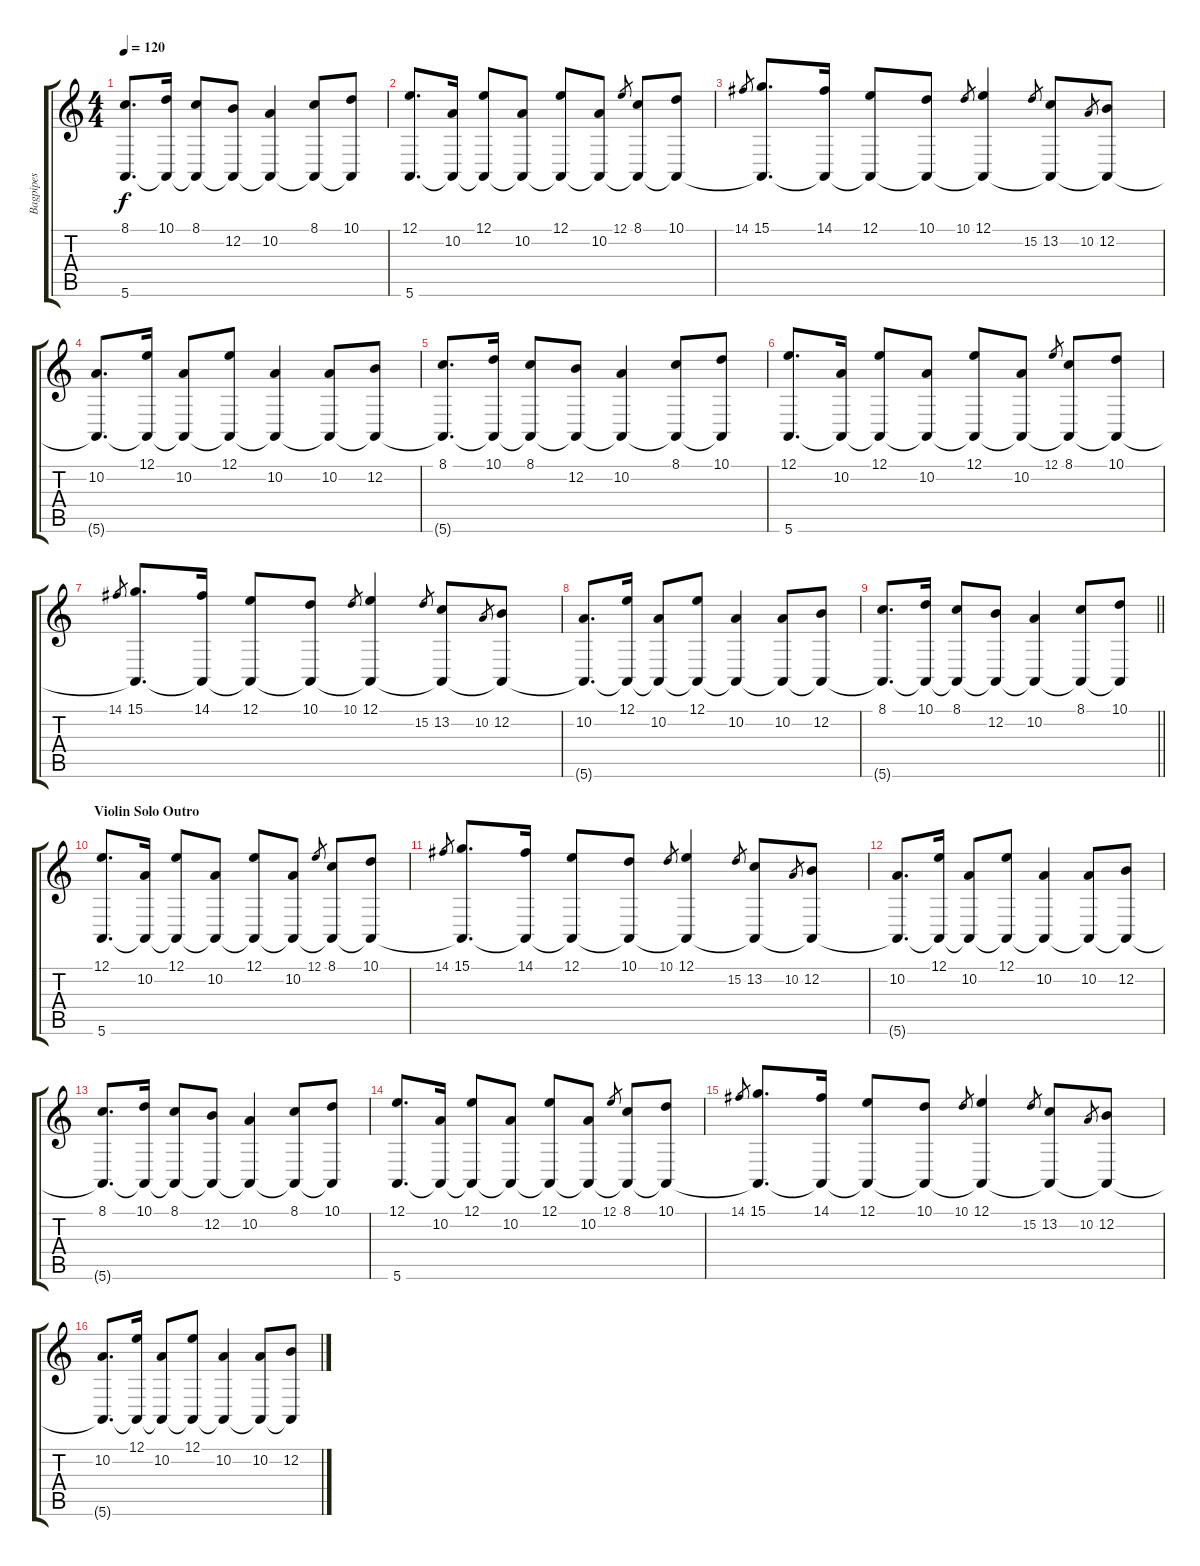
\track ("Bagpipes" "Bagpipes") {instrument bagpipe}
\staff {score tabs}
\tuning (E4 B3 G3 D3 A2 E2) {hide}
\ts (4 4)
\tempo 120
\clef g2
\ks c
(8.1 5.6{t}).8{d dy f} (10.1 5.6{t}).16 (8.1 5.6{t}).8 (12.2 5.6{t}).8 (10.2 5.6{t}).4 (8.1 5.6{t}).8 (10.1 5.6{t}).8 |
(12.1 5.6).8{d} (10.2 5.6{t}).16 (12.1 5.6{t}).8 (10.2 5.6{t}).8 (12.1 5.6{t}).8 (10.2 5.6{t}).8 12.1.8{gr} (8.1 5.6{t}).8 (10.1 5.6{t}).8 |
14.1.8{gr} (15.1 5.6{t}).8{d} (14.1 5.6{t}).16 (12.1 5.6{t}).8 (10.1 5.6{t}).8 10.1.8{gr} (12.1 5.6{t}).4 15.2.8{gr} (13.2 5.6{t}).8 10.2.8{gr} (12.2 5.6{t}).8 |
(10.2 5.6{t}).8{d} (12.1 5.6{t}).16 (10.2 5.6{t}).8 (12.1 5.6{t}).8 (10.2 5.6{t}).4 (10.2 5.6{t}).8 (12.2 5.6{t}).8 |
(8.1 5.6{t}).8{d} (10.1 5.6{t}).16 (8.1 5.6{t}).8 (12.2 5.6{t}).8 (10.2 5.6{t}).4 (8.1 5.6{t}).8 (10.1 5.6{t}).8 |
(12.1 5.6).8{d} (10.2 5.6{t}).16 (12.1 5.6{t}).8 (10.2 5.6{t}).8 (12.1 5.6{t}).8 (10.2 5.6{t}).8 12.1.8{gr} (8.1 5.6{t}).8 (10.1 5.6{t}).8 |
14.1.8{gr} (15.1 5.6{t}).8{d} (14.1 5.6{t}).16 (12.1 5.6{t}).8 (10.1 5.6{t}).8 10.1.8{gr} (12.1 5.6{t}).4 15.2.8{gr} (13.2 5.6{t}).8 10.2.8{gr} (12.2 5.6{t}).8 |
(10.2 5.6{t}).8{d} (12.1 5.6{t}).16 (10.2 5.6{t}).8 (12.1 5.6{t}).8 (10.2 5.6{t}).4 (10.2 5.6{t}).8 (12.2 5.6{t}).8 |
\barLineRight lightlight
(8.1 5.6{t}).8{d} (10.1 5.6{t}).16 (8.1 5.6{t}).8 (12.2 5.6{t}).8 (10.2 5.6{t}).4 (8.1 5.6{t}).8 (10.1 5.6{t}).8 |
\section ("" "Violin Solo Outro")
(12.1 5.6).8{d} (10.2 5.6{t}).16 (12.1 5.6{t}).8 (10.2 5.6{t}).8 (12.1 5.6{t}).8 (10.2 5.6{t}).8 12.1.8{gr} (8.1 5.6{t}).8 (10.1 5.6{t}).8 |
14.1.8{gr} (15.1 5.6{t}).8{d} (14.1 5.6{t}).16 (12.1 5.6{t}).8 (10.1 5.6{t}).8 10.1.8{gr} (12.1 5.6{t}).4 15.2.8{gr} (13.2 5.6{t}).8 10.2.8{gr} (12.2 5.6{t}).8 |
(10.2 5.6{t}).8{d} (12.1 5.6{t}).16 (10.2 5.6{t}).8 (12.1 5.6{t}).8 (10.2 5.6{t}).4 (10.2 5.6{t}).8 (12.2 5.6{t}).8 |
(8.1 5.6{t}).8{d} (10.1 5.6{t}).16 (8.1 5.6{t}).8 (12.2 5.6{t}).8 (10.2 5.6{t}).4 (8.1 5.6{t}).8 (10.1 5.6{t}).8 |
(12.1 5.6).8{d} (10.2 5.6{t}).16 (12.1 5.6{t}).8 (10.2 5.6{t}).8 (12.1 5.6{t}).8 (10.2 5.6{t}).8 12.1.8{gr} (8.1 5.6{t}).8 (10.1 5.6{t}).8 |
14.1.8{gr} (15.1 5.6{t}).8{d} (14.1 5.6{t}).16 (12.1 5.6{t}).8 (10.1 5.6{t}).8 10.1.8{gr} (12.1 5.6{t}).4 15.2.8{gr} (13.2 5.6{t}).8 10.2.8{gr} (12.2 5.6{t}).8 |
(10.2 5.6{t}).8{d} (12.1 5.6{t}).16 (10.2 5.6{t}).8 (12.1 5.6{t}).8 (10.2 5.6{t}).4 (10.2 5.6{t}).8 (12.2 5.6{t}).8
